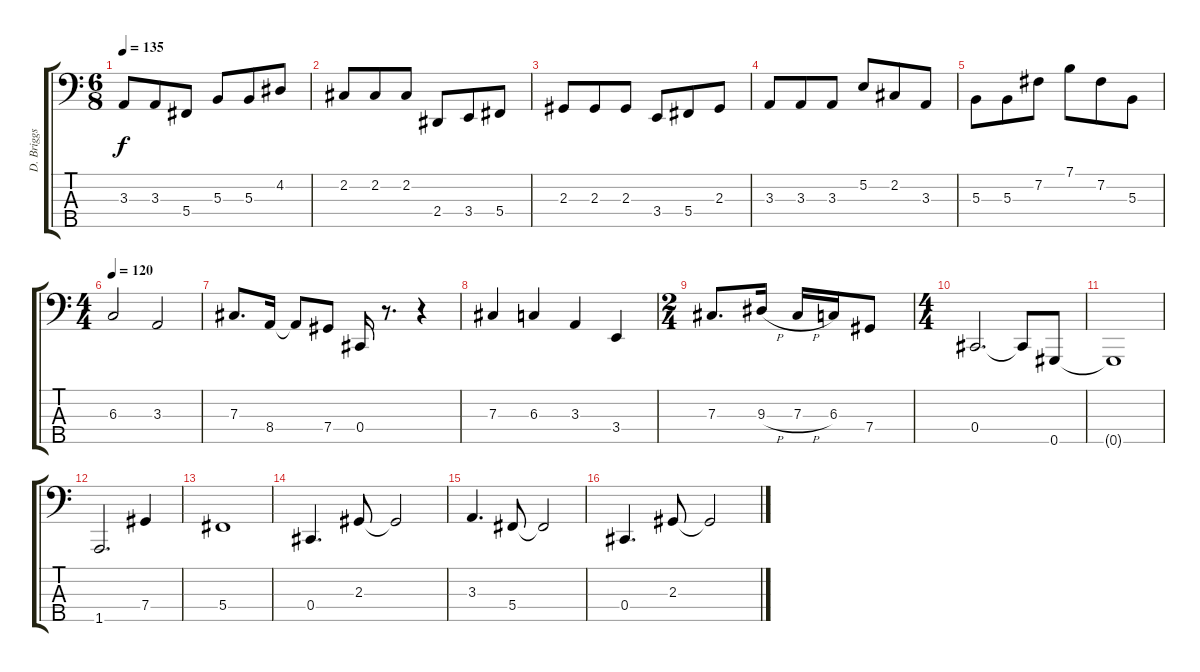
\track ("D. Briggs Bass" "D. Briggs ") {instrument electricbassfinger}
\staff {score tabs}
\tuning (E2 B1 Gb1 Db1 Ab0) {hide}
\ts (6 8)
\tempo 135
\clef f4
\ks c
3.3.8{dy f} 3.3.8 5.4.8 5.3.8 5.3.8 4.2.8 |
2.2.8 2.2.8 2.2.8 2.4.8 3.4.8 5.4.8 |
2.3.8 2.3.8 2.3.8 3.4.8 5.4.8 2.3.8 |
3.3.8 3.3.8 3.3.8 5.2.8 2.2.8 3.3.8 |
5.3.8 5.3.8 7.2.8 7.1.8 7.2.8 5.3.8 |
\ts (4 4)
\tempo 120
6.3.2 3.3.2 |
7.3.8{d} 8.4.16 8.4{t}.8 7.4.8 0.4.16 r.8{d} r.4 |
7.3.4 6.3.4 3.3.4 3.4.4 |
\ts (2 4)
7.3.8{d} 9.3{h}.16 7.3{h}.16 6.3.16 7.4.8 |
\ts (4 4)
0.4.2{d} 0.4{t}.8 0.5.8 |
0.5{t}.1 |
1.5.2{d} 7.4.4 |
5.4.1 |
0.4.4{d} 2.3.8 2.3{t}.2 |
3.3.4{d} 5.4.8 5.4{t}.2 |
0.4.4{d} 2.3.8 2.3{t}.2
